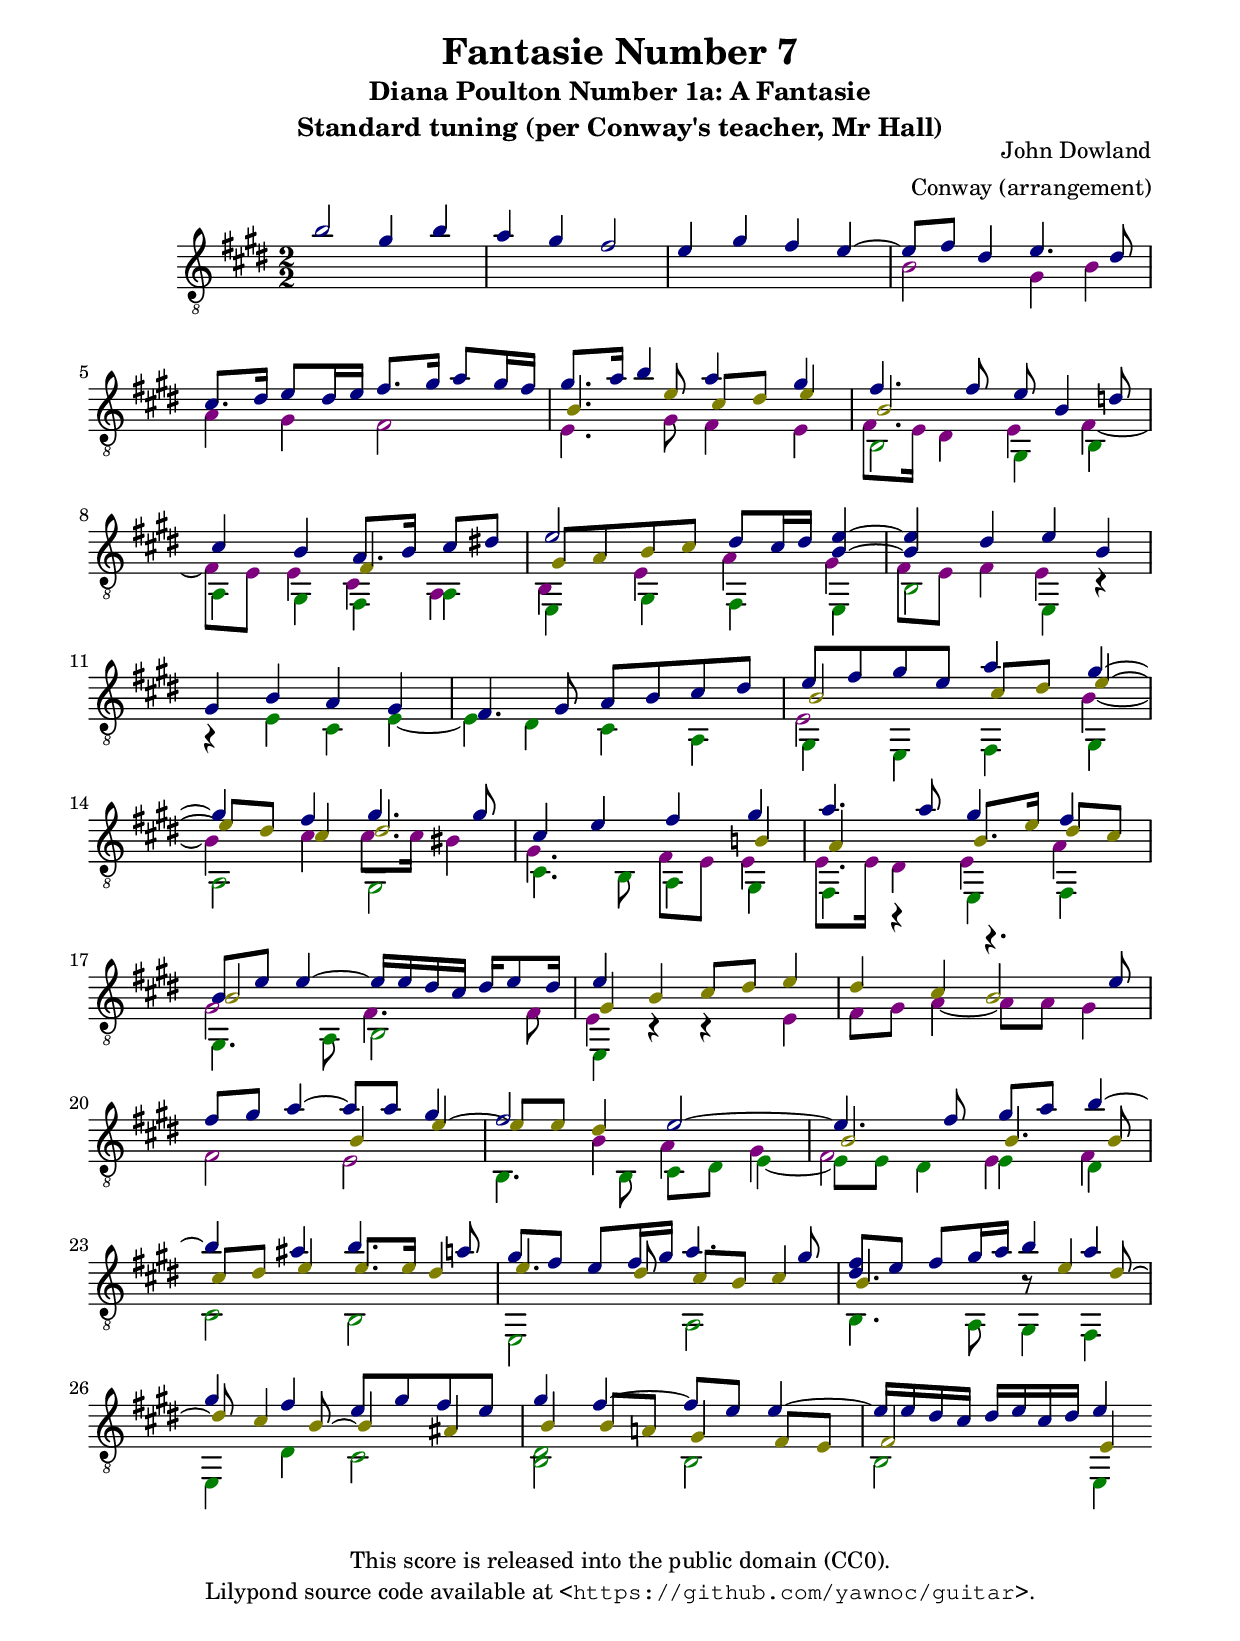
\version "2.18.2"


%%%%%%%%%%%%%%%%%%%%%%%%%%%%%%%%%%%%%%%%%%%%%%%%%%%%%%%%%%%%%%%%
% General
%%%%%%%%%%%%%%%%%%%%%%%%%%%%%%%%%%%%%%%%%%%%%%%%%%%%%%%%%%%%%%%%

\paper {
  top-margin = 1.5\cm
  left-margin = 1.5\cm
  right-margin = 1.5\cm
  bottom-margin = 1.5\cm
  ragged-last-bottom = ##f
  footnote-separator-markup = \markup { \vspace #1.5 }
}

globalSettings = {
  \accidentalStyle modern
  \compressFullBarRests
  \mergeDifferentlyHeadedOn
  \mergeDifferentlyDottedOn
  \numericTimeSignature
  \pointAndClickOff
  \override TextScript.extra-offset = #'(0 . 0.7)
  \override Score.FootnoteItem.annotation-line = ##f
}

origin-url = "https://github.com/yawnoc/guitar"

\header {
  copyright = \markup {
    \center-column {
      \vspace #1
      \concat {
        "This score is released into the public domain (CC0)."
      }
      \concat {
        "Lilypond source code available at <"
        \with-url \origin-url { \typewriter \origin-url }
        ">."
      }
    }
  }
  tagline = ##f
}

triplet = #(define-music-function
  (parser location music) (ly:music?)
  #{
    \tuplet 3/2 { $music }
  #}
)

tripletDuple = #(define-music-function
  (parser location music) (ly:music?)
  #{
    \tuplet 6/4 { $music }
  #}
)

overrideBeamedStemLengths = #(define-scheme-function
  (parser location lengths) (list?)
  #{
    \override Stem.details.beamed-lengths = $lengths
  #}
)
revertBeamedStemLengths = { \revert Stem.details.beamed-lengths }

overrideBeamVerticalPositions = #(define-scheme-function
  (parser location positions) (pair?)
  #{
    \override Beam.positions = $positions
  #}
)

%%%%%%%%%%%%%%%%%%%%%%%%%%%%%%%%%%%%%%%%%%%%%%%%%%%%%%%%%%%%%%%%
% Semantic bar lines
%%%%%%%%%%%%%%%%%%%%%%%%%%%%%%%%%%%%%%%%%%%%%%%%%%%%%%%%%%%%%%%%

barLineGoto = { \bar "||" }
barLineKeyChange = { \bar "||" }
barLineEnd = { \bar "|." }

%%%%%%%%%%%%%%%%%%%%%%%%%%%%%%%%%%%%%%%%%%%%%%%%%%%%%%%%%%%%%%%%
% Guitar notation
%%%%%%%%%%%%%%%%%%%%%%%%%%%%%%%%%%%%%%%%%%%%%%%%%%%%%%%%%%%%%%%%

stringNumbersAbove = { \set stringNumberOrientations = #'(up) }
stringNumbersBelow = { \set stringNumberOrientations = #'(down) }

fingeringAbove = { \set fingeringOrientations = #'(up) }
fingeringBelow = { \set fingeringOrientations = #'(down) }
fingeringAleft = { \set fingeringOrientations = #'(left) }
fingeringAright = { \set fingeringOrientations = #'(right) }

startGraceMusic = {
  <>(
  \override Fingering.font-size = -6
}
stopGraceMusic = {
  \revert Fingering.font-size
  <>)
}

overrideHorizontalShift = #(define-scheme-function
  (parser location distance) (number?)
  #{
    \override NoteColumn.force-hshift = $distance
  #}
)
revertHorizontalShift = { \revert NoteColumn.force-hshift }

barreSpan = #(define-music-function
  (parser location label offsetPair music)
  (string? (pair? (cons 0 0)) ly:music?)
  (let
    (
      (elements (extract-named-music music '(NoteEvent EventChord)))
    )
    (if
      (pair? elements)
      (let
        (
          (first-element (first elements))
          (last-element (last elements))
        )
        (set!
          (ly:music-property first-element 'articulations)
          (cons
            (make-music 'TextSpanEvent 'span-direction -1)
            (ly:music-property first-element 'articulations)
          )
        )
        (set!
          (ly:music-property last-element 'articulations)
          (cons
            (make-music 'TextSpanEvent 'span-direction 1)
            (ly:music-property last-element 'articulations)
          )
        )
      )
    )
  )
  #{
    \once \override TextSpanner.font-shape = #'upright
    \once \override TextSpanner.style = #'line
    \once \override TextSpanner.extra-offset = #offsetPair
    \once \override TextSpanner.bound-details = #`(
      (left
        (text . ,#{ \markup { \raise #-0.7 { #label \hspace #0.7 }} #})
        (Y . 0)
        (padding . -0.8)
        (attach-dir . -2)
      )
      (right
        (text . ,#{ \markup { \draw-line #'(0 . -1.3) } #}) ;; draw hook
        (Y . 0)
        (padding . -0.5)
        (attach-dir . 2)
      )
    )
    \once \override TextSpanner #'after-line-breaking = #(lambda (grob)
      (let*
        (
          (originalGrob (ly:grob-original grob))
          (splitGrobs (ly:spanner-broken-into originalGrob))
        )
        (if
          (and
            (>= (length splitGrobs) 2)
            (not (eq? (car (last-pair splitGrobs)) grob))
          )
          (begin
            (ly:grob-set-nested-property! grob
              '(bound-details right text)
              #{ \markup { \draw-line #'(0 . 0) } #} ;; suppress draw hook
            )
            (ly:grob-set-property! grob
              'extra-offset
              (cons
                (car offsetPair)
                (+ (cdr offsetPair) 0.7) ;; correction for suppressed hook
              )
            )
            (ly:grob-set-nested-property! grob
              '(bound-details right padding)
              #'-3 ;; increase spanner length
            )
          )
        )
      )
    )
    $music
  #}
)

barre = #(define-scheme-function
  (parser location label) (string?)
  #{
    \markup {
      \center-align {
        \hspace #0.7
        $label
      }
    }
  #}
)

nudgeNextBarre = #(define-scheme-function
  (parser location distance) (number?)
  #{
    \once \override TextScript.X-offset = $distance
  #}
)

position = #(define-scheme-function
  (parser location label) (string?)
  #{
    \markup {
      \center-align {
        \hspace #0.5
        $label
      }
    }
  #}
)

#(define-markup-command
  (markupString layout properties stringNumber) (markup?)
  (interpret-markup layout properties
    #{
      \markup \circle { \bold #stringNumber }
    #}
  )
)

#(define-markup-command
  (resonatesOn layout properties note stringNumber) (markup? markup?)
  (interpret-markup layout properties
    #{
      \markup { #note "resonates on" \markupString #stringNumber }
    #}
  )
)

%%%%%%%%%%%%%%%%%%%%%%%%%%%%%%%%%%%%%%%%%%%%%%%%%%%%%%%%%%%%%%%%
% Goto statements
%%%%%%%%%%%%%%%%%%%%%%%%%%%%%%%%%%%%%%%%%%%%%%%%%%%%%%%%%%%%%%%%

overrideGotoVisibility = {
  \once \override Score.RehearsalMark #'break-visibility = #'#(#t #t #f)
}

makeGotoMark = #(define-scheme-function
  (parser location label) (string?)
  #{
    \mark \markup { \small \italic $label }
  #}
)

simultaneousMarkSeparator = {
  \cadenzaOn
    s1073741824 % stupid, but works
  \cadenzaOff
}

coda = {
  \overrideGotoVisibility
  \mark \markup { \musicglyph #"scripts.coda" }
}

fine = {
  \overrideGotoVisibility
  \makeGotoMark Fine
}

dcAlCoda = {
  \overrideGotoVisibility
  \makeGotoMark "D.C. al Coda"
}

dcAlFine = {
  \overrideGotoVisibility
  \makeGotoMark "D.C. al Fine"
}

toCoda = {
  \overrideGotoVisibility
  \makeGotoMark "to Coda"
}



\header {
  title = "Fantasie Number 7"
  subtitle = \markup {
    \center-column {
      "Diana Poulton Number 1a: A Fantasie"
      "Standard tuning (per Conway's teacher, Mr Hall)"
    }
  }
  composer = "John Dowland"
  arranger = "Conway (arrangement)"
}


initialSignatures = {
  \clef "treble_8"
  \key e \major
  \time 2/2
  \set Timing.beamExceptions = #'()
  \set Timing.baseMoment = #(ly:make-moment 1/4)
  \set Timing.beatStructure = #'(1 1 1 1)
  \set Timing.beamExceptions = #'(
    (
      end
        .
      (
        ((1 . 8) . (4 4)) ;; quavers by fours
        ((1 . 12) . (3 3 3 3)) ;; anything shorter by beat
      )
    )
  )
}


highVoiceMusic = {
  
  \override NoteHead.color = #darkblue
  
  % Main theme high
  \barNumberCheck #1
  \relative c'' {
    b2 gis4 b |
    a gis fis2 |
    e4 gis fis e~ |
    e8 fis dis4 e4. dis8 |
    cis8. dis16 e8 dis16 e fis8. gis16 a8 gis16 fis |
    gis8. a16 b4 a gis |
    fis4. fis8 e8 b4 d8 |
    cis4 b a8. b16 cis8 dis |
    e2 dis8 cis16 dis <e~ b~>4 |
    <e b> dis e
  }
  
  % Main theme low
  \barNumberCheck #10
  \relative c' {
    b4 |
    gis b a gis |
    fis4. gis8 a b cis dis |
    e fis gis e a4 gis~ |
    gis fis gis4. gis8 |
    cis,4 e fis gis |
    a4. a8 gis4 fis |
    b,8 e e4~ e16 e dis cis dis16 e8 dis16 |
    e4
  }
  
  % Tee-tee taa high
  \barNumberCheck #18
  \relative c' {
    s4 s2 |
    s2 r4. e8 |
    fis8 gis a4~ a8 a gis4 |
    fis2 e2~ |
    e4. fis8 gis8 a b4~ |
    b ais b4. a8 |
    gis8 fis e8 fis16 gis a4. gis8 |
    <fis dis>8 e fis8 gis16 a b4 a |
    gis fis e8 gis fis e |
    gis4 fis~ fis8 e e4~ |
    e16 e dis cis dis e cis dis e4
  }
  
}


lowVoiceMusic = {
  
  \override NoteHead.color = #darkgreen
  
  % Main theme high
  \barNumberCheck #1
  \relative c {
    s1 * 6 |
    b2 gis4 b |
    a gis fis a |
    e gis fis e |
    b'2 e,4
  }
  
  % Main theme low
  \barNumberCheck #10
  \relative c {
    r4 |
    r4 e cis e~ |
    e dis cis a |
    gis e fis gis |
    a2 gis |
    cis4. b8 a4 gis |
    fis r e fis |
    gis4. a8 b2 |
    e,4
  }
  
  % Tee-tee taa high
  \barNumberCheck #18
  \relative c {
    s4 s4 s4 |
    s1 * 2 |
    b4. b8 cis8 dis e4~ |
    e8 e dis4 e4 dis |
    cis2 b |
    e, a |
    b4. a8 gis4 fis |
    e dis' cis2 |
    <b dis> b |
    b e,4
  }
  
}


upperMiddleMusic = {
  
  \override NoteHead.color = #darkyellow
  
  % Main theme high
  \barNumberCheck #1
  \relative c' {
    s1 * 5 |
    b4. e8 cis8 dis e4 |
    b2 s2 |
    s2 fis4 s4 |
    gis8 a b cis s2 |
    s2 s4
  }
  
  % Main theme low
  \barNumberCheck #10
  \relative c' {
    s4 |
    s1 * 2 |
    b2 cis8 dis e4~ |
    e8 dis cis4 dis2 |
    s2 s4 b4 |
    a4 s4 b8. e16 dis8 cis |
    b2 s2 |
    gis4
  }
  
  % Tee-tee taa high
  \barNumberCheck #18
  \relative c' {
    b4 cis8 dis e4 |
    dis4 cis b2 |
    s2 b4 e~ |
    e8 e dis4 s2 |
    b2 b4. b8 |
    cis8 dis e4 e8. e16 dis4 |
    e4. dis8 cis8 b cis4 |
    b4. s8 b8\rest e4 dis8~ |
    dis8 cis4 b8~ b4 ais |
    b4 b8 a gis4 fis8 e |
    fis2 e4
  }
  
}


lowerMiddleMusic = {
  
  \override NoteHead.color = #darkmagenta
  
  % Main theme high
  \barNumberCheck #1
  \relative c' {
    s1 * 3 |
    b2 gis4 b |
    a gis fis2 |
    e4. gis8 fis4 e |
    fis8. e16 dis4 e4 fis~ |
    fis8 e e4 cis4 a |
    b e a gis |
    fis8 e fis4 e
  }
  
  % Main theme low
  \barNumberCheck #10
  \relative c {
    s4 |
    s1 * 2 |
    e2 s4 b'4~ |
    b cis cis8. cis16 bis4 |
    gis4. s8 fis8 e e4 |
    e8. e16 dis4 e4 a |
    gis2 fis4. fis8 |
    e4
  }
  
  % Tee-tee taa high
  \barNumberCheck #18
  \relative c {
    r4 r e |
    fis8 gis a4~ a8 a gis4 |
    fis2 e |
    s4 b' a gis |
    fis2 e4 fis |
  }
  
}


allMusic = {
  \new Staff \with {
    midiInstrument = #"acoustic guitar (nylon)"
  }
  \globalSettings
  \initialSignatures
  <<
    << \highVoiceMusic >>
      \\
    << \lowVoiceMusic >>
      \\
    << \upperMiddleMusic >>
      \\
    << \lowerMiddleMusic >>
  >>
}


\score {
  \allMusic
}

\score {
  \allMusic
  \midi { }
}
